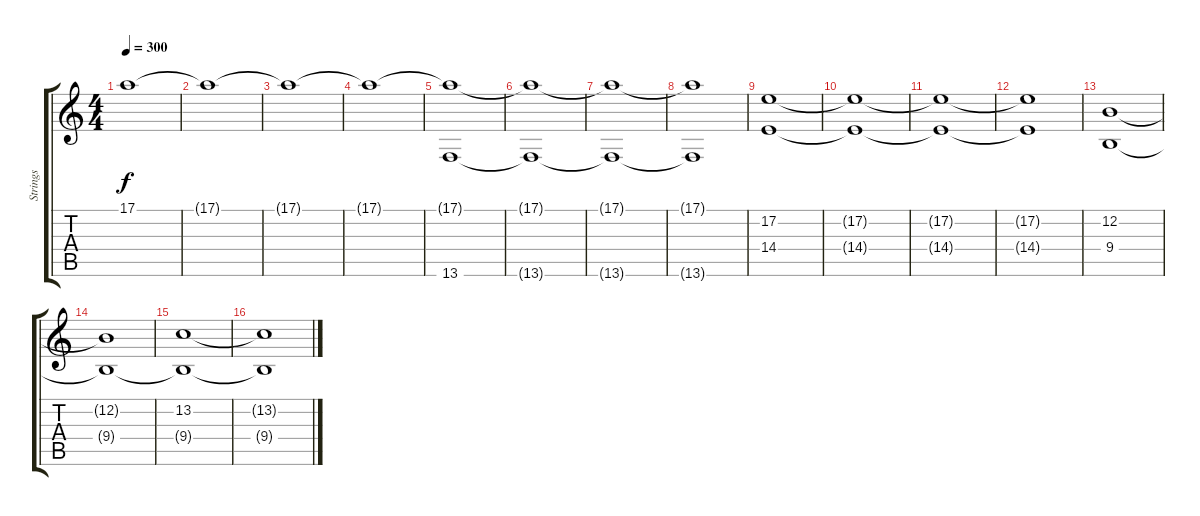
\track ("Strings" "Strings") {instrument stringensemble2}
\staff {score tabs}
\tuning (E4 B3 G3 D3 A2 E2) {hide}
\ts (4 4)
\tempo 300
\clef g2
\ks c
17.1.1{dy f} |
17.1{t}.1 |
17.1{t}.1 |
17.1{t}.1 |
(17.1{t} 13.6).1 |
(17.1{t} 13.6{t}).1 |
(17.1{t} 13.6{t}).1 |
(17.1{t} 13.6{t}).1 |
(17.2 14.4).1 |
(17.2{t} 14.4{t}).1 |
(17.2{t} 14.4{t}).1 |
(17.2{t} 14.4{t}).1 |
(12.2 9.4).1 |
(12.2{t} 9.4{t}).1 |
(13.2 9.4{t}).1 |
(13.2{t} 9.4{t}).1
